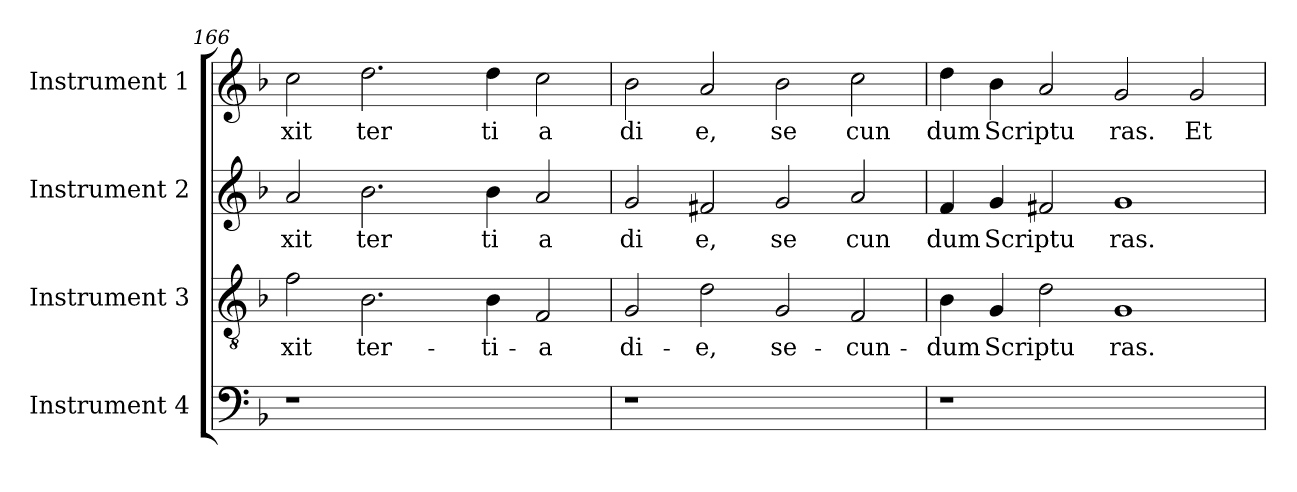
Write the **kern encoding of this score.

**kern	**kern	**text	**kern	**text	**kern	**text
*part4	*part3	*part3	*part2	*part2	*part1	*part1
*staff4	*staff3	*staff3	*staff2	*staff2	*staff1	*staff1
*I"Instrument 4	*I"Instrument 3	*	*I"Instrument 2	*	*I"Instrument 1	*
*clefF4	*clefGv2	*	*clefG2	*	*clefG2	*
*k[b-]	*k[b-]	*	*k[b-]	*	*k[b-]	*
*F:	*F:	*	*F:	*	*F:	*
=166	=166	=166	=166	=166	=166	=166
!	!	!LO:LY:b:cj	!	!LO:LY:b:cj	!	!LO:LY:b:cj
1r	2f\	-xit	2a/	xit	2cc\	xit
!	!	!LO:LY:b:cj	!	!LO:LY:b:cj	!	!LO:LY:b:cj
.	2.B-\	ter-	2.b-\	ter	2.dd\	ter
1ryy	.	.	.	.	.	.
!	!	!LO:LY:b:cj	!	!LO:LY:b:cj	!	!LO:LY:b:cj
.	4B-\	-ti-	4b-\	ti	4dd\	ti
!	!	!LO:LY:b:cj	!	!LO:LY:b:cj	!	!LO:LY:b:cj
.	2F/	-a	2a/	a	2cc\	a
=167	=167	=167	=167	=167	=167	=167
!	!	!LO:LY:b:cj	!	!LO:LY:b:cj	!	!LO:LY:b:cj
1r	2G/	di-	2g/	di	2b-\	di
!	!	!LO:LY:b:cj	!	!LO:LY:b:cj	!	!LO:LY:b:cj
.	2d\	-e,	2f#X/	e,	2a/	e,
!	!	!LO:LY:b:cj	!	!LO:LY:b:cj	!	!LO:LY:b:cj
1ryy	2G/	se-	2g/	se	2b-\	se
!	!	!LO:LY:b:cj	!	!LO:LY:b:cj	!	!LO:LY:b:cj
.	2F/	-cun-	2a/	cun	2cc\	cun
!!LO:PB:g=z
=168	=168	=168	=168	=168	=168	=168
!	!	!LO:LY:b:cj	!	!LO:LY:b:cj	!	!LO:LY:b:cj
1r	4B-\	-dum	4f/	dum	4dd\	dum
!	!	!LO:LY:b:cj	!	!LO:LY:b:cj	!	!LO:LY:b:cj
.	4G/	Scriptu	4g/	Scriptu-	4b-\	Scriptu
!	!	!LO:LY:b:cj	!	!LO:LY:b:cj	!	!LO:LY:b:cj
.	2d\	.	2f#X/	--	2a/	.
!	!	!LO:LY:b:cj	!	!LO:LY:b:cj	!	!LO:LY:b:cj
1ryy	1G	ras.	1g	-ras.	2g/	ras.
!	!	!	!	!	!	!LO:LY:b:cj
.	.	.	.	.	2g/	Et
=	=	=	=	=	=	=
*-	*-	*-	*-	*-	*-	*-
